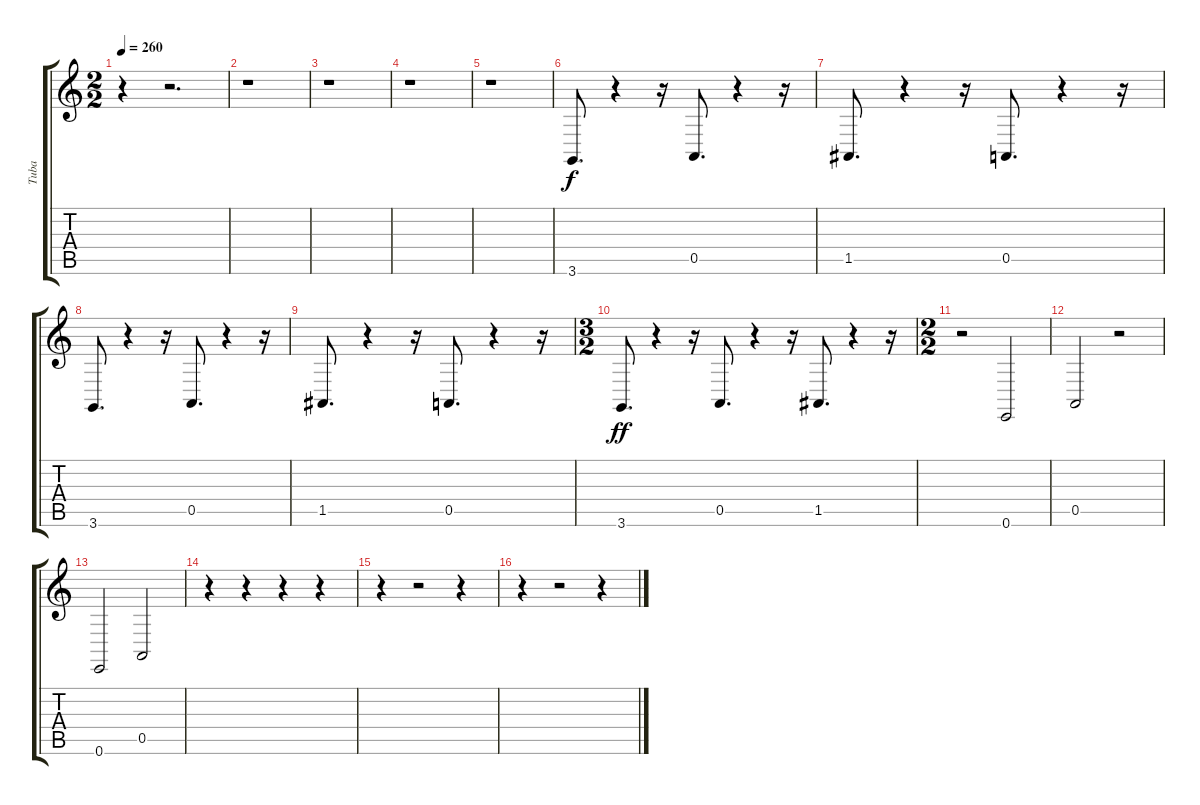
\track ("Tuba" "Tuba") {instrument tuba}
\staff {score tabs}
\tuning (E4 B3 G3 D3 A2 E2) {hide}
\ts (2 2)
\tempo 260
\clef g2
\ks c
r.4{dy f} r.2{d} |
r.1 |
r.1 |
r.1 |
r.1 |
3.6.8{d} r.4 r.16 0.5.8{d} r.4 r.16 |
1.5.8{d} r.4 r.16 0.5.8{d} r.4 r.16 |
3.6.8{d} r.4 r.16 0.5.8{d} r.4 r.16 |
1.5.8{d} r.4 r.16 0.5.8{d} r.4 r.16 |
\ts (3 2)
3.6.8{d dy ff} r.4 r.16 0.5.8{d} r.4 r.16 1.5.8{d} r.4 r.16 |
\ts (2 2)
r.2 0.6.2 |
0.5.2 r.2 |
0.6.2 0.5.2 |
r.4 r.4 r.4 r.4 |
r.4 r.2 r.4 |
r.4 r.2 r.4
